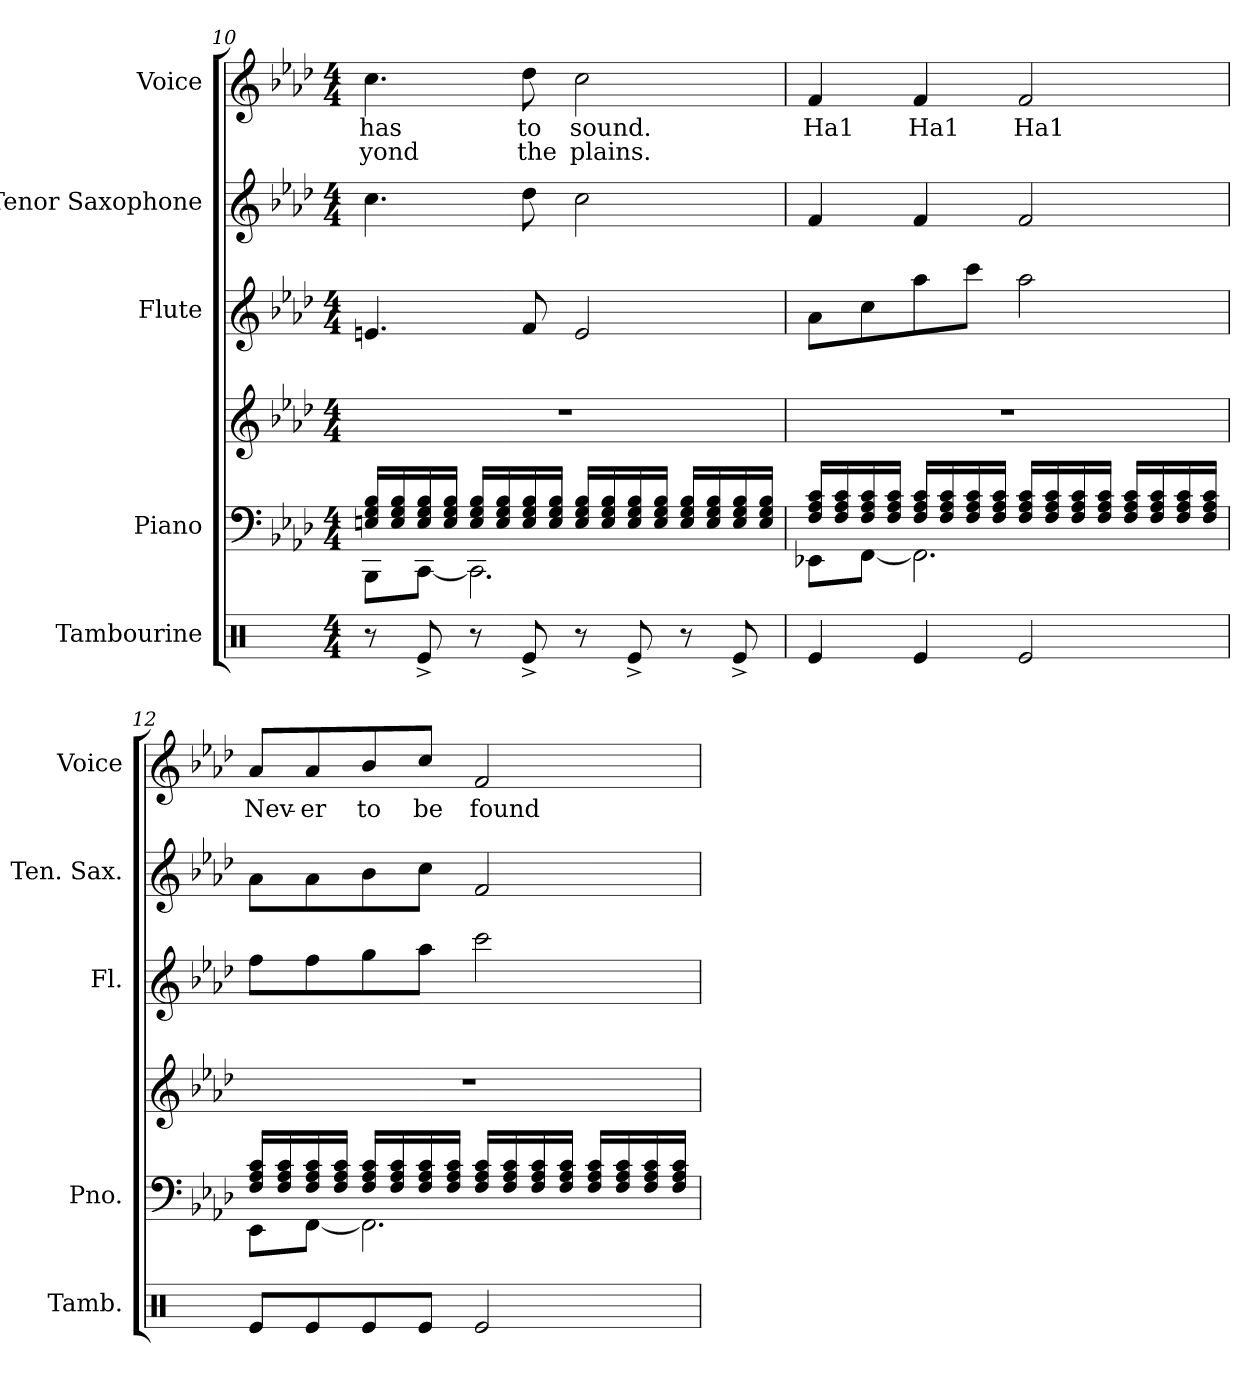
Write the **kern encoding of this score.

**kern	**kern	**kern	**kern	**kern	**kern	**text	**text
*part5	*part4	*part4	*part3	*part2	*part1	*part1	*part1
*staff6	*staff5	*staff4	*staff3	*staff2	*staff1	*staff1	*staff1
*I"Tambourine	*I"Piano	*	*I"Flute	*I"Tenor Saxophone	*I"Voice	*	*
*I'Tamb.	*I'Pno.	*	*I'Fl.	*I'Ten. Sax.	*I'Voice	*	*
!!LO:PB:g=z
*clefX	*clefF4	*clefG2	*clefG2	*clefG2	*clefG2	*	*
*	*	*	*	*ITrd8c14	*	*	*
*k[]	*k[b-e-a-d-]	*k[b-e-a-d-]	*k[b-e-a-d-]	*k[b-e-a-d-]	*k[b-e-a-d-]	*	*
*C:	*A-:	*A-:	*A-:	*A-:	*A-:	*	*
*M4/4	*M4/4	*M4/4	*M4/4	*M4/4	*M4/4	*	*
=10	=10	=10	=10	=10	=10	=10	=10
*	*^	*	*	*	*	*	*
!	!	!	!	!	!	!	!LO:LY:b:color=#000000	!LO:LY:b:color=#000000
8r	16Eni/ 16Gi 16B-iLL	8BBB-i\L	1r	4.eni/	4.ci\	4.cci\	has	-yond
.	16Ei/ 16Gi 16B-i	.	.	.	.	.	.	.
8Re^i/	16Ei/ 16Gi 16B-i	[8CCi\J	.	.	.	.	.	.
.	16Ei/ 16Gi 16B-iJJ	.	.	.	.	.	.	.
8r	16Ei/ 16Gi 16B-iLL	2.CCi\]	.	.	.	.	.	.
.	16Ei/ 16Gi 16B-i	.	.	.	.	.	.	.
!	!	!	!	!	!	!	!LO:LY:b:color=#000000	!LO:LY:b:color=#000000
8Re^i/	16Ei/ 16Gi 16B-i	.	.	8fi/	8d-i\	8dd-i\	to	the
.	16Ei/ 16Gi 16B-iJJ	.	.	.	.	.	.	.
!	!	!	!	!	!	!	!LO:LY:b:color=#000000	!LO:LY:b:color=#000000
8r	16Ei/ 16Gi 16B-iLL	.	.	2ei/	2ci\	2cci\	sound.	plains.
.	16Ei/ 16Gi 16B-i	.	.	.	.	.	.	.
8Re^i/	16Ei/ 16Gi 16B-i	.	.	.	.	.	.	.
.	16Ei/ 16Gi 16B-iJJ	.	.	.	.	.	.	.
8r	16Ei/ 16Gi 16B-iLL	.	.	.	.	.	.	.
.	16Ei/ 16Gi 16B-i	.	.	.	.	.	.	.
8Re^i/	16Ei/ 16Gi 16B-i	.	.	.	.	.	.	.
.	16Ei/ 16Gi 16B-iJJ	.	.	.	.	.	.	.
=11	=11	=11	=11	=11	=11	=11	=11	=11
!	!	!	!	!	!	!	!LO:LY:b:color=#000000	!
4Rei/	16Fi/ 16A-i 16ciLL	8EE-Xi\L	1r	8a-i\L	4Fi/	4fi/	Ha1	.
.	16Fi/ 16A-i 16ci	.	.	.	.	.	.	.
.	16Fi/ 16A-i 16ci	[8FFi\J	.	8cci\	.	.	.	.
.	16Fi/ 16A-i 16ciJJ	.	.	.	.	.	.	.
!	!	!	!	!	!	!	!LO:LY:b:color=#000000	!
4Rei/	16Fi/ 16A-i 16ciLL	2.FFi\]	.	8aa-i\	4Fi/	4fi/	Ha1	.
.	16Fi/ 16A-i 16ci	.	.	.	.	.	.	.
.	16Fi/ 16A-i 16ci	.	.	8ccci\J	.	.	.	.
.	16Fi/ 16A-i 16ciJJ	.	.	.	.	.	.	.
!	!	!	!	!	!	!	!LO:LY:b:color=#000000	!
2Rei/	16Fi/ 16A-i 16ciLL	.	.	2aa-i\	2Fi/	2fi/	Ha1	.
.	16Fi/ 16A-i 16ci	.	.	.	.	.	.	.
.	16Fi/ 16A-i 16ci	.	.	.	.	.	.	.
.	16Fi/ 16A-i 16ciJJ	.	.	.	.	.	.	.
.	16Fi/ 16A-i 16ciLL	.	.	.	.	.	.	.
.	16Fi/ 16A-i 16ci	.	.	.	.	.	.	.
.	16Fi/ 16A-i 16ci	.	.	.	.	.	.	.
.	16Fi/ 16A-i 16ciJJ	.	.	.	.	.	.	.
=12	=12	=12	=12	=12	=12	=12	=12	=12
!	!	!	!	!	!	!	!LO:LY:b:color=#000000	!
8Rei/L	16Fi/ 16A-i 16ciLL	8EE-i\L	1r	8ffi\L	8A-i\L	8a-i/L	Nev-	.
.	16Fi/ 16A-i 16ci	.	.	.	.	.	.	.
!	!	!	!	!	!	!	!LO:LY:b:color=#000000	!
8Rei/	16Fi/ 16A-i 16ci	[8FFi\J	.	8ffi\	8A-i\	8a-i/	-er	.
.	16Fi/ 16A-i 16ciJJ	.	.	.	.	.	.	.
!	!	!	!	!	!	!	!LO:LY:b:color=#000000	!
8Rei/	16Fi/ 16A-i 16ciLL	2.FFi\]	.	8ggi\	8B-i\	8b-i/	to	.
.	16Fi/ 16A-i 16ci	.	.	.	.	.	.	.
!	!	!	!	!	!	!	!LO:LY:b:color=#000000	!
8Rei/J	16Fi/ 16A-i 16ci	.	.	8aa-i\J	8ci\J	8cci/J	be	.
.	16Fi/ 16A-i 16ciJJ	.	.	.	.	.	.	.
!	!	!	!	!	!	!	!LO:LY:b:color=#000000	!
2Rei/	16Fi/ 16A-i 16ciLL	.	.	2ccci\	2Fi/	2fi/	found	.
.	16Fi/ 16A-i 16ci	.	.	.	.	.	.	.
.	16Fi/ 16A-i 16ci	.	.	.	.	.	.	.
.	16Fi/ 16A-i 16ciJJ	.	.	.	.	.	.	.
.	16Fi/ 16A-i 16ciLL	.	.	.	.	.	.	.
.	16Fi/ 16A-i 16ci	.	.	.	.	.	.	.
.	16Fi/ 16A-i 16ci	.	.	.	.	.	.	.
.	16Fi/ 16A-i 16ciJJ	.	.	.	.	.	.	.
*	*v	*v	*	*	*	*	*	*
=	=	=	=	=	=	=	=
*-	*-	*-	*-	*-	*-	*-	*-
